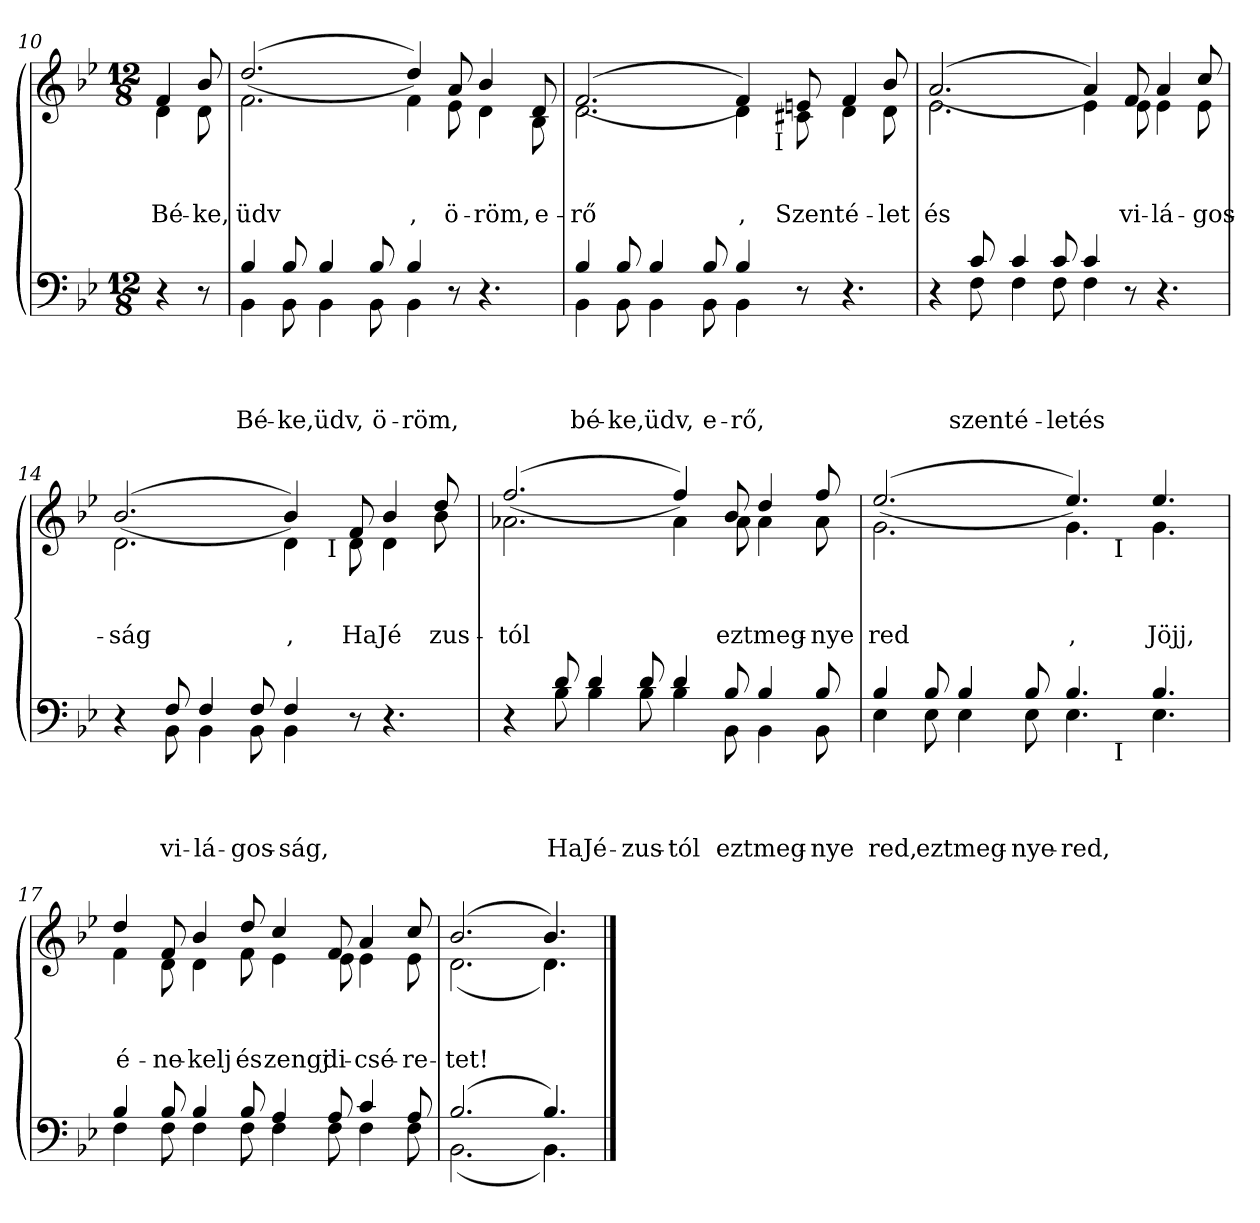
**kern	**text	**text	**text	**text	**kern	**text	**text	**text
*part2	*part2	*part2	*part2	*part2	*part1	*part1	*part1	*part1
*staff2	*staff2	*staff2	*staff2	*staff2	*staff1	*staff1	*staff1	*staff1
!!LO:LB:g=z
*clefF4	*	*	*	*	*clefG2	*	*	*
*k[b-e-]	*	*	*	*	*k[b-e-]	*	*	*
*B-:	*	*	*	*	*B-:	*	*	*
*M12/8	*	*	*	*	*M12/8	*	*	*
=10	=10	=10	=10	=10	=10	=10	=10	=10
*^	*	*	*	*	*^	*	*	*
!	!	!	!	!	!	!	!	!	!	!LO:LY:b
4r	4ryy	.	.	.	.	4f/	4d\	.	.	Bé-
!	!	!	!	!	!	!	!	!	!	!LO:LY:b
8r	8ryy	.	.	.	.	8b-/	8d\	.	.	-ke,
=11	=11	=11	=11	=11	=11	=11	=11	=11	=11	=11
!	!	!	!	!	!LO:LY:b	!	!	!	!	!
!	!	!	!	!	!	!	!	!	!	!LO:LY:b
4B-/	4BB-\	.	.	.	Bé-	(<(>2.dd/	2.f\	.	.	üdv
!	!	!	!	!	!LO:LY:b	!	!	!	!	!
8B-/	8BB-\	.	.	.	-ke,	.	.	.	.	.
!	!	!	!	!	!LO:LY:b	!	!	!	!	!
4B-/	4BB-\	.	.	.	üdv,	.	.	.	.	.
!	!	!	!	!	!LO:LY:b	!	!	!	!	!
8B-/	8BB-\	.	.	.	ö-	.	.	.	.	.
!	!	!	!	!	!LO:LY:b	!	!	!	!	!
!	!	!	!	!	!	!	!	!	!	!LO:LY:b
4B-/	4BB-\	.	.	.	-röm,	4dd/))	4f\	.	.	,
!	!	!	!	!	!	!	!	!	!	!LO:LY:b
8r	2ryy	.	.	.	.	8a/	8e-\	.	.	ö-
!	!	!	!	!	!	!	!	!	!	!LO:LY:b
4.r	.	.	.	.	.	4b-/	4d\	.	.	-röm,
!	!	!	!	!	!	!	!	!	!	!LO:LY:b
.	.	.	.	.	.	8d/	8B-\	.	.	e-
*	*	*	*	*	*	*v	*v	*	*	*
=12	=12	=12	=12	=12	=12	=12	=12	=12	=12
*	*	*	*	*	*	*^	*	*	*
!	!	!	!	!	!LO:LY:b	!	!	!	!	!
!	!	!	!	!	!	!	!	!	!	!LO:LY:b
*	*	*	*	*	*	*	*^	*	*	*
4B-/	4BB-\	.	.	.	bé-	(<(>2.f/	2.d\	2ryy	.	.	-rő
!	!	!	!	!	!LO:LY:b	!	!	!	!	!	!
8B-/	8BB-\	.	.	.	-ke,	.	.	.	.	.	.
!	!	!	!	!	!LO:LY:b	!	!	!	!	!	!
4B-/	4BB-\	.	.	.	üdv,	.	.	.	.	.	.
.	.	.	.	.	.	.	.	4ryy	.	.	.
!	!	!	!	!	!LO:LY:b	!	!	!	!	!	!
8B-/	8BB-\	.	.	.	e-	.	.	.	.	.	.
!	!	!	!	!	!LO:LY:b	!	!	!	!	!	!
!	!	!	!	!	!	!	!	!	!	!	!LO:LY:b
4B-/	4BB-\	.	.	.	-rő,	4f/))	4d\	8ryy	.	.	,
.	.	.	.	.	.	.	.	32ryy	.	.	.
!	!	!	!	!	!	!	!	!LO:TX:b:t=I	!	!	!
.	.	.	.	.	.	.	.	2ryy	.	.	.
!	!	!	!	!	!	!	!	!	!	!	!LO:LY:b
8r	2ryy	.	.	.	.	8en/	8c#X\	.	.	.	Szent
!	!	!	!	!	!	!	!	!	!	!	!LO:LY:b
4.r	.	.	.	.	.	4f/	4d\	.	.	.	é-
!	!	!	!	!	!	!	!	!	!	!	!LO:LY:b
.	.	.	.	.	.	8b-/	8d\	.	.	.	-let
.	.	.	.	.	.	.	.	16.ryy	.	.	.
*	*	*	*	*	*	*	*v	*v	*	*	*
!!LO:LB:g=z
=13	=13	=13	=13	=13	=13	=13	=13	=13	=13	=13
*	*	*	*	*	*	*	*^	*	*	*
!	!	!	!	!	!	!	!	!	!	!	!LO:LY:b
*	*	*	*	*	*	*	*v	*v	*	*	*
4r	4ryy	.	.	.	.	(<(>2.a/	2.e-\	.	.	és
!	!	!	!	!	!LO:LY:b	!	!	!	!	!
8c/	8F\	.	.	.	szent	.	.	.	.	.
!	!	!	!	!	!LO:LY:b	!	!	!	!	!
4c/	4F\	.	.	.	é-	.	.	.	.	.
!	!	!	!	!	!LO:LY:b	!	!	!	!	!
8c/	8F\	.	.	.	-let	.	.	.	.	.
!	!	!	!	!	!LO:LY:b	!	!	!	!	!
4c/	4F\	.	.	.	és	4a/))	4e-\	.	.	.
!	!	!	!	!	!	!	!	!	!	!LO:LY:b
8r	2ryy	.	.	.	.	8f/	8e-\	.	.	vi-
!	!	!	!	!	!	!	!	!	!	!LO:LY:b
4.r	.	.	.	.	.	4a/	4e-\	.	.	-lá-
!	!	!	!	!	!	!	!	!	!	!LO:LY:b
.	.	.	.	.	.	8cc/	8e-\	.	.	-gos-
=14	=14	=14	=14	=14	=14	=14	=14	=14	=14	=14
!	!	!	!	!	!	!	!	!	!	!LO:LY:b
*	*	*	*	*	*	*	*^	*	*	*
4r	4ryy	.	.	.	.	(<(>2.b-/	2.d\	2...ryy	.	.	ság
!	!	!	!	!	!LO:LY:b	!	!	!	!	!	!
8F/	8BB-\	.	.	.	vi-	.	.	.	.	.	.
!	!	!	!	!	!LO:LY:b	!	!	!	!	!	!
4F/	4BB-\	.	.	.	-lá-	.	.	.	.	.	.
!	!	!	!	!	!LO:LY:b	!	!	!	!	!	!
8F/	8BB-\	.	.	.	-gos-	.	.	.	.	.	.
!	!	!	!	!	!LO:LY:b	!	!	!	!	!	!
!	!	!	!	!	!	!	!	!	!	!	!LO:LY:b
4F/	4BB-\	.	.	.	-ság,	4b-/))	4d\	.	.	.	-,
!	!	!	!	!	!	!	!	!LO:TX:b:t=I	!	!	!
.	.	.	.	.	.	.	.	2ryy	.	.	.
!	!	!	!	!	!	!	!	!	!	!	!LO:LY:b
8r	2ryy	.	.	.	.	8f/	8d\	.	.	.	Ha
!	!	!	!	!	!	!	!	!	!	!	!LO:LY:b
4.r	.	.	.	.	.	4b-/	4d\	.	.	.	Jé
!	!	!	!	!	!	!	!	!	!	!	!LO:LY:b
.	.	.	.	.	.	8dd/	8b-\	.	.	.	zus-
.	.	.	.	.	.	.	.	16ryy	.	.	.
*	*	*	*	*	*	*	*v	*v	*	*	*
=15	=15	=15	=15	=15	=15	=15	=15	=15	=15	=15
*	*	*	*	*	*	*	*^	*	*	*
!	!	!	!	!	!	!	!	!	!	!	!LO:LY:b
*	*	*	*	*	*	*	*v	*v	*	*	*
4r	4ryy	.	.	.	.	(<(>2.ff/	2.a-X\	.	.	-tól
!	!	!	!	!	!LO:LY:b	!	!	!	!	!
8d/	8B-\	.	.	.	Ha	.	.	.	.	.
!	!	!	!	!	!LO:LY:b	!	!	!	!	!
4d/	4B-\	.	.	.	Jé-	.	.	.	.	.
!	!	!	!	!	!LO:LY:b	!	!	!	!	!
8d/	8B-\	.	.	.	-zus-	.	.	.	.	.
!	!	!	!	!	!LO:LY:b	!	!	!	!	!
4d/	4B-\	.	.	.	-tól	4ff/))	4a-\	.	.	.
!	!	!	!	!	!LO:LY:b	!	!	!	!	!
!	!	!	!	!	!	!	!	!	!	!LO:LY:b
8B-/	8BB-\	.	.	.	ezt	8b-/	8a-\	.	.	ezt
!	!	!	!	!	!LO:LY:b	!	!	!	!	!
!	!	!	!	!	!	!	!	!	!	!LO:LY:b
4B-/	4BB-\	.	.	.	meg-	4dd/	4a-\	.	.	meg-
!	!	!	!	!	!LO:LY:b	!	!	!	!	!
!	!	!	!	!	!	!	!	!	!	!LO:LY:b
8B-/	8BB-\	.	.	.	-nye­	8ff/	8a-\	.	.	-nye­
*	*	*	*	*	*	*v	*v	*	*	*
!!LO:LB:g=z
=16	=16	=16	=16	=16	=16	=16	=16	=16	=16
*	*	*	*	*	*	*^	*	*	*
!	!	!	!	!	!LO:LY:b	!	!	!	!	!
!	!	!	!	!	!	!	!	!	!	!LO:LY:b
*	*^	*	*	*	*	*	*^	*	*	*
4B-/	4E-\	2ryy	.	.	.	red,	(<(>2.ee-/	2.g\	2ryy	.	.	red
!	!	!	!	!	!	!LO:LY:b	!	!	!	!	!	!
8B-/	8E-\	.	.	.	.	ezt	.	.	.	.	.	.
!	!	!	!	!	!	!LO:LY:b	!	!	!	!	!	!
4B-/	4E-\	.	.	.	.	meg-	.	.	.	.	.	.
.	.	4...ryy	.	.	.	.	.	.	4...ryy	.	.	.
!	!	!	!	!	!	!LO:LY:b	!	!	!	!	!	!
8B-/	8E-\	.	.	.	.	-nye-	.	.	.	.	.	.
!	!	!	!	!	!	!LO:LY:b	!	!	!	!	!	!
!	!	!	!	!	!	!	!	!	!	!	!	!LO:LY:b
4.B-/	4.E-\	.	.	.	.	-red,	4.ee-/))	4.g\	.	.	.	,
!	!	!	!	!	!	!	!	!	!LO:TX:b:t=I	!	!	!
!	!	!LO:TX:b:t=I	!	!	!	!	!	!	!	!	!	!
.	.	2ryy	.	.	.	.	.	.	2ryy	.	.	.
!	!	!	!	!	!	!	!	!	!	!	!	!LO:LY:b
4.B-/	4.E-\	.	.	.	.	.	4.ee-/	4.g\	.	.	.	Jöjj,
.	.	32ryy	.	.	.	.	.	.	32ryy	.	.	.
*	*v	*v	*	*	*	*	*	*	*	*	*	*
*	*	*	*	*	*	*	*v	*v	*	*	*
=17	=17	=17	=17	=17	=17	=17	=17	=17	=17	=17
*	*^	*	*	*	*	*	*^	*	*	*
!	!	!	!	!	!	!	!	!	!	!	!	!LO:LY:b
*	*v	*v	*	*	*	*	*	*	*	*	*	*
*	*	*	*	*	*	*	*v	*v	*	*	*
4B-/	4F\	.	.	.	.	4dd/	4f\	.	.	é-
!	!	!	!	!	!	!	!	!	!	!LO:LY:b
8B-/	8F\	.	.	.	.	8f/	8d\	.	.	-ne-
!	!	!	!	!	!	!	!	!	!	!LO:LY:b
4B-/	4F\	.	.	.	.	4b-/	4d\	.	.	-kelj
!	!	!	!	!	!	!	!	!	!	!LO:LY:b
8B-/	8F\	.	.	.	.	8dd/	8f\	.	.	és
!	!	!	!	!	!	!	!	!	!	!LO:LY:b
4A/	4F\	.	.	.	.	4cc/	4e-\	.	.	zengj
!	!	!	!	!	!	!	!	!	!	!LO:LY:b
8A/	8F\	.	.	.	.	8f/	8e-\	.	.	di-
!	!	!	!	!	!	!	!	!	!	!LO:LY:b
4c/	4F\	.	.	.	.	4a/	4e-\	.	.	-csé-
!	!	!	!	!	!	!	!	!	!	!LO:LY:b
8A/	8F\	.	.	.	.	8cc/	8e-\	.	.	-re-
=18	=18	=18	=18	=18	=18	=18	=18	=18	=18	=18
!	!	!	!	!	!	!	!	!	!	!LO:LY:b
(>2.B-/	(<2.BB-\	.	.	.	.	(>2.b-/	(<2.d\	.	.	-tet!
4.B-/)	4.BB-\)	.	.	.	.	4.b-/)	4.d\)	.	.	.
*v	*v	*	*	*	*	*	*	*	*	*
*	*	*	*	*	*v	*v	*	*	*
==	==	==	==	==	==	==	==	==
*-	*-	*-	*-	*-	*-	*-	*-	*-
